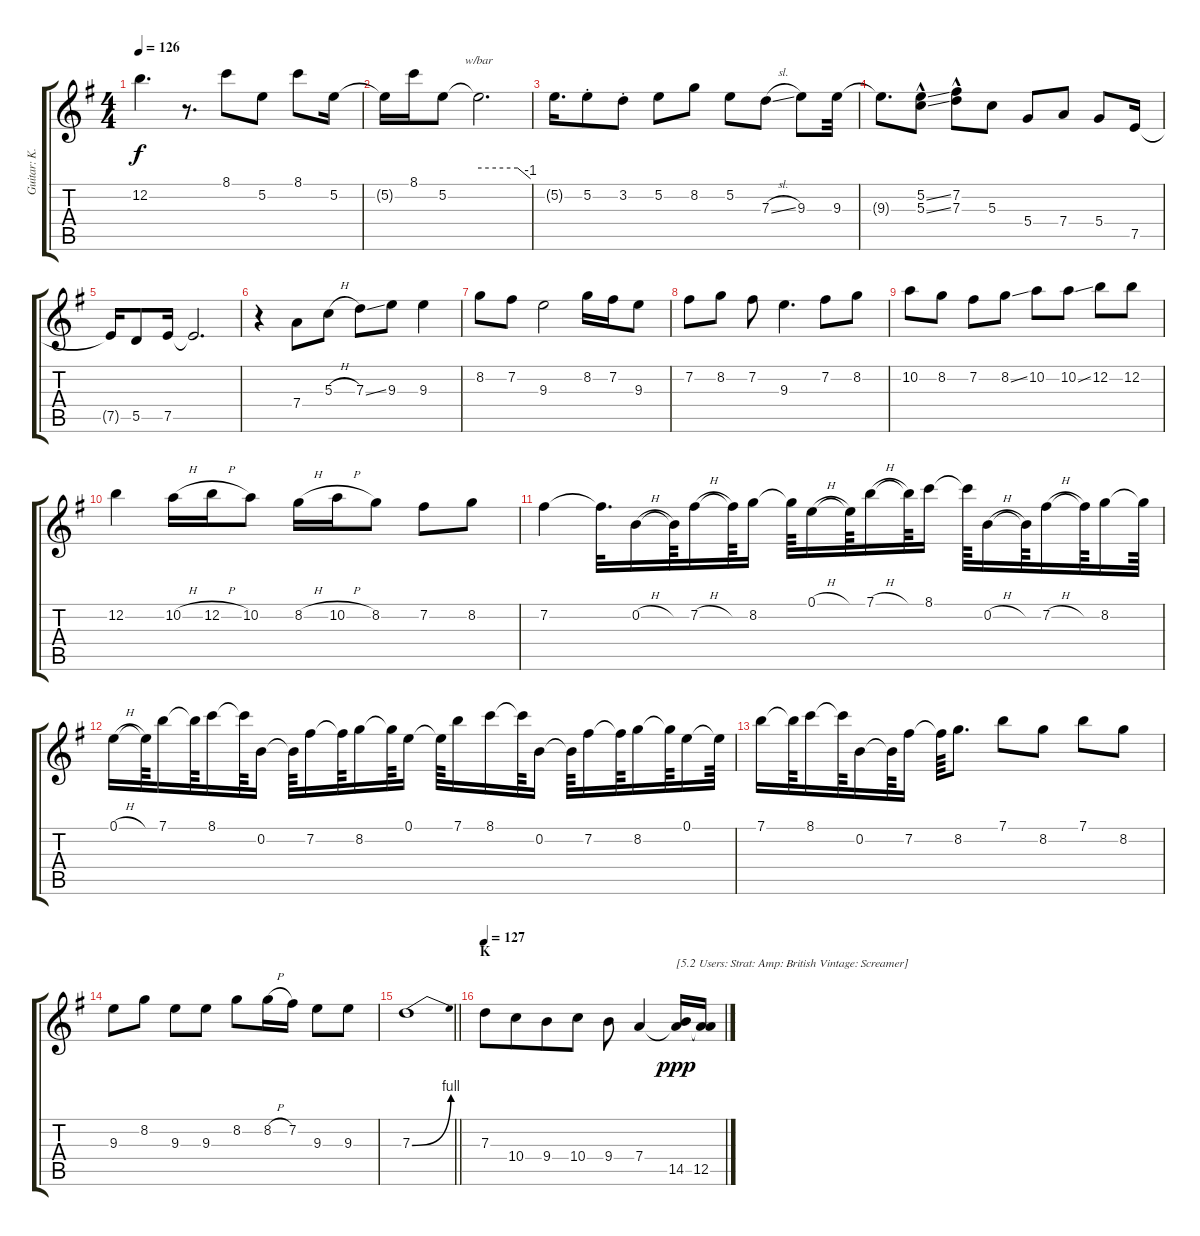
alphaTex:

\track ("Guitar: K.K." "Guitar: K.") {instrument acousticguitarsteel}
\staff {score tabs}
\tuning (E4 B3 G3 D3 A2 E2) {hide}
\ts (4 4)
\tempo 126
\clef g2
\ks g
12.2{t}.4{d dy f} r.8{d} 8.1.8 5.2.8 8.1.8 5.2.16 |
5.2{t}.16 8.1.16 5.2.8 5.2{t}.2{d tbe (custom default 0 0 45 0 60 -4)} |
5.2{t}.16{d} 5.2{st}.8 3.2{st}.8 5.2.8 8.2.8 5.2.8 7.3{sl}.8 9.3.8 9.3.32 |
9.3{t}.8{d} (5.2{ss hac} 5.3{ss hac}).8 (7.2{hac} 7.3{hac}).8 5.3.8 5.4.8 7.4.8 5.4.8 7.5.16 |
7.5{t}.16 5.5.8 7.5.16 7.5{t}.2{d} |
r.4 7.4.8 5.3{h}.8 7.3{ss}.8 9.3.8 9.3.4 |
8.2.8 7.2.8 9.3.2 8.2.16 7.2.16 9.3.8 |
7.2.8 8.2.8 7.2.8 9.3.4{d} 7.2.8 8.2.8 |
10.2.8 8.2.8 7.2.8 8.2{ss}.8 10.2.8 10.2{ss}.8 12.2.8 12.2.8 |
12.2.4 10.2{h}.16 12.2{h}.16 10.2.8 8.2{h}.16 10.2{h}.16 8.2.8 7.2.8 8.2.8 |
7.2.4 7.2{t}.32{d} 0.2{h}.16 0.2{t}.64 7.2{h}.16 7.2{t}.64 8.2.16 8.2{t}.64 0.1{h}.16 0.1{t}.64 7.1{h}.16 7.1{t}.64 8.1.16 8.1{t}.64 0.2{h}.16 0.2{t}.64 7.2{h}.16 7.2{t}.64 8.2.16 8.2{t}.64 |
0.1{h}.16 0.1{t}.64 7.1.16 7.1{t}.64 8.1.16 8.1{t}.64 0.2.16 0.2{t}.64 7.2.16 7.2{t}.64 8.2.16 8.2{t}.64 0.1.16 0.1{t}.64 7.1.16 8.1.16 8.1{t}.64 0.2.16 0.2{t}.64 7.2.16 7.2{t}.64 8.2.16 8.2{t}.64 0.1.16 0.1{t}.64 |
7.1.16 7.1{t}.64 8.1.16 8.1{t}.64 0.2.16 0.2{t}.64 7.2.16 7.2{t}.64 8.2.8{d} 7.1.8 8.2.8 7.1.8 8.2.8 |
9.3.8 8.2.8 9.3.8 9.3.8 8.2.8 8.2{h}.16 7.2.16 9.3.8 9.3.8 |
\barLineRight lightlight
7.3{be (bend 0 0 60 4)}.1 |
\section ("" "K")
\tempo 127
7.3.8 10.4.8{beam merge} 9.4.8 10.4.8 9.4.8 7.4.4 (7.4{t} 14.5).16{txt "[5.2 Users: Strat: Amp: British Vintage: Screamer]" dy ppp instrument overdrivenguitar} (7.4{t} 12.5).16
